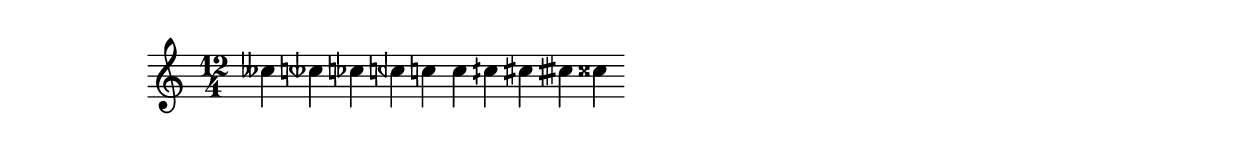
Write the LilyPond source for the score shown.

\header {

  texidoc = "Quarter tone notation is supported, including
    threequarters flat."
}
\version "2.7.32"
\layout { ragged-right = ##t }

\relative c'' {
  \time 12/4 
  ceses4
  ceseh
  ces
  ceh
  c
  c
  cih
  cis 
  cisih
  cisis
}
